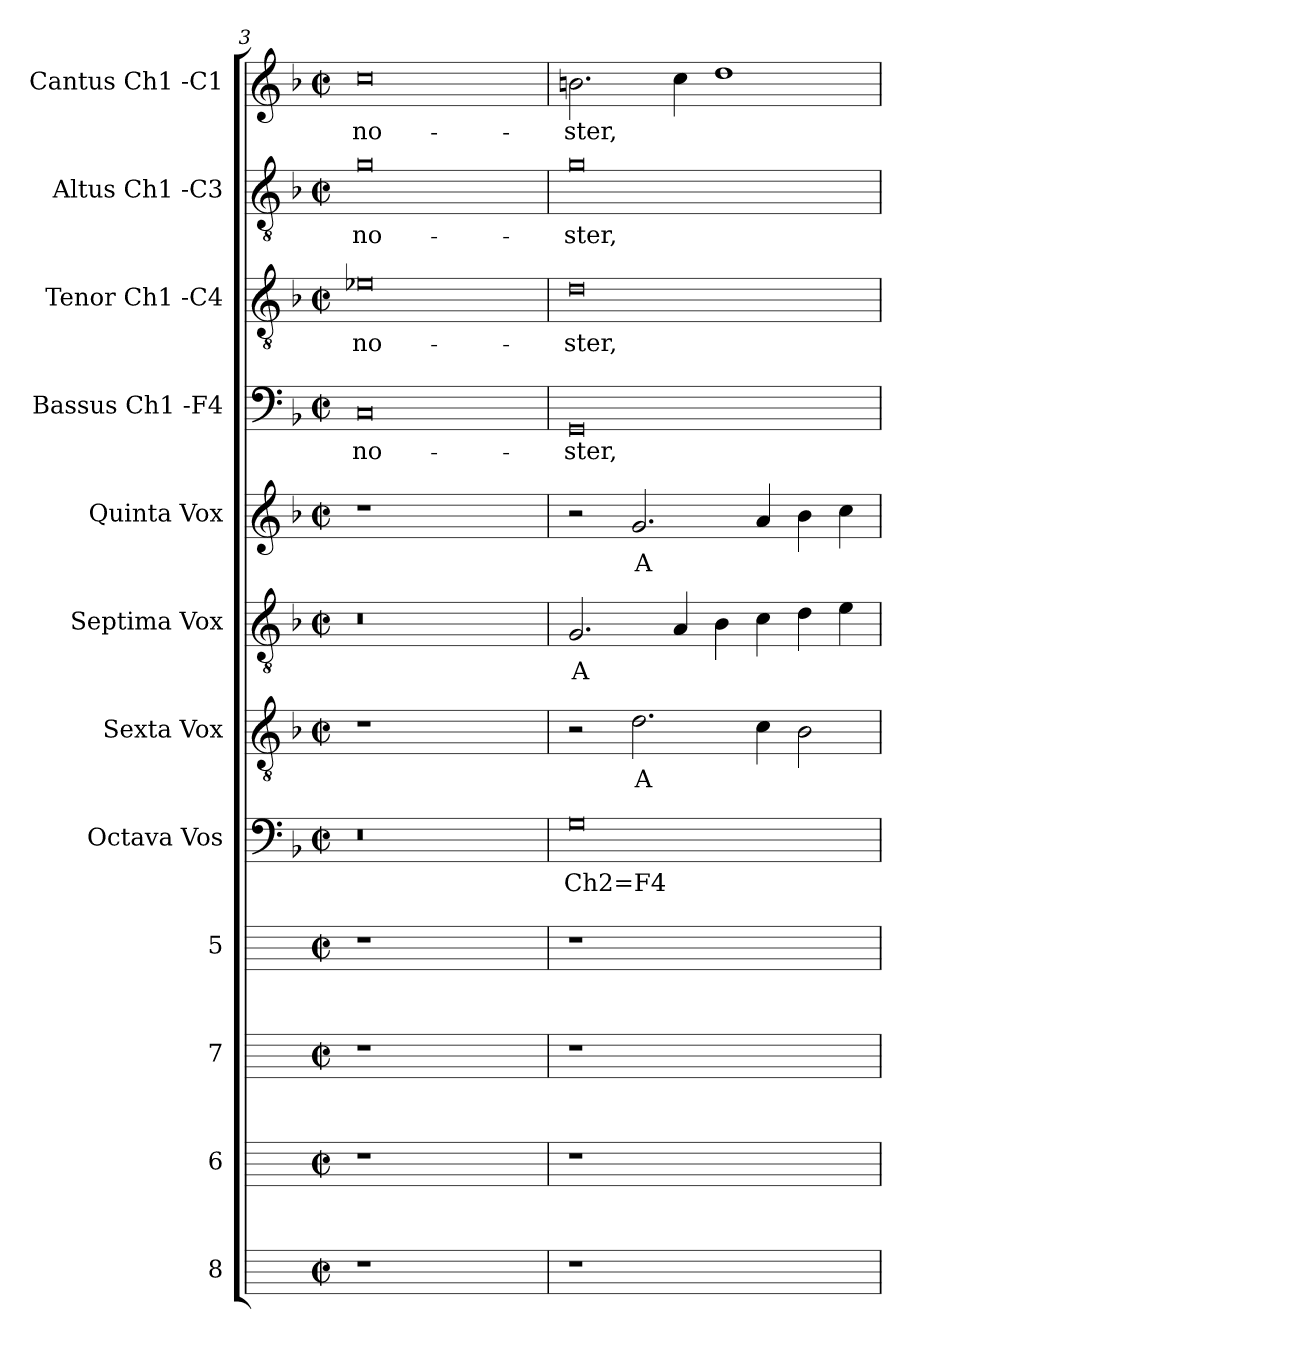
**kern	**kern	**kern	**kern	**kern	**text	**kern	**text	**kern	**text	**kern	**text	**kern	**text	**kern	**text	**kern	**text	**kern	**text
*part12	*part11	*part10	*part9	*part8	*part8	*part7	*part7	*part6	*part6	*part5	*part5	*part4	*part4	*part3	*part3	*part2	*part2	*part1	*part1
*staff12	*staff11	*staff10	*staff9	*staff8	*staff8	*staff7	*staff7	*staff6	*staff6	*staff5	*staff5	*staff4	*staff4	*staff3	*staff3	*staff2	*staff2	*staff1	*staff1
*I"8	*I"6	*I"7	*I"5	*I"Octava  Vos	*	*I"Sexta  Vox	*	*I"Septima  Vox	*	*I"Quinta  Vox	*	*I"Bassus  Ch1 -F4	*	*I"Tenor  Ch1 -C4	*	*I"Altus  Ch1 -C3	*	*I"Cantus  Ch1 -C1	*
*	*	*	*	*	*	*	*	*	*	*	*	*I'B	*	*I'T	*	*I'A	*	*I'C	*
*	*	*	*	*clefF4	*	*clefGv2	*	*clefGv2	*	*clefG2	*	*clefF4	*	*clefGv2	*	*clefGv2	*	*clefG2	*
*k[]	*k[]	*k[]	*k[]	*k[b-]	*	*k[b-]	*	*k[b-]	*	*k[b-]	*	*k[b-]	*	*k[b-]	*	*k[b-]	*	*k[b-]	*
*C:	*C:	*C:	*C:	*F:	*	*F:	*	*F:	*	*F:	*	*F:	*	*F:	*	*F:	*	*F:	*
*M2/2	*M2/2	*M2/2	*M2/2	*M2/2	*	*M2/2	*	*M2/2	*	*M2/2	*	*M2/2	*	*M2/2	*	*M2/2	*	*M2/2	*
*met(c|)	*met(c|)	*met(c|)	*met(c|)	*met(c|)	*	*met(c|)	*	*met(c|)	*	*met(c|)	*	*met(c|)	*	*met(c|)	*	*met(c|)	*	*met(c|)	*
=3	=3	=3	=3	=3	=3	=3	=3	=3	=3	=3	=3	=3	=3	=3	=3	=3	=3	=3	=3
!	!	!	!	!	!	!	!	!	!	!	!	!	!LO:LY:b:cj	!	!LO:LY:b:cj	!	!LO:LY:b:cj	!	!LO:LY:b:cj
1r	1r	1r	1r	0r	.	1r	.	0r	.	1r	.	0C	no-	0e-X	no-	0g	no-	0cc	no-
1ryy	1ryy	1ryy	1ryy	.	.	1ryy	.	.	.	1ryy	.	.	.	.	.	.	.	.	.
=4	=4	=4	=4	=4	=4	=4	=4	=4	=4	=4	=4	=4	=4	=4	=4	=4	=4	=4	=4
!	!	!	!	!	!LO:LY:b:rj	!	!	!	!LO:LY:b:cj	!	!	!	!LO:LY:b:cj	!	!LO:LY:b:cj	!	!LO:LY:b:cj	!	!LO:LY:b:cj
1r	1r	1r	1r	0G	Ch2=F4	2r	.	2.G/	A-	2r	.	0GG	-ster,	0d	-ster,	0g	-ster,	2.bn\	-ster,
!	!	!	!	!	!	!	!LO:LY:b:cj	!	!	!	!LO:LY:b:cj	!	!	!	!	!	!	!	!
.	.	.	.	.	.	2.d\	A-	.	.	2.g/	A-	.	.	.	.	.	.	.	.
!	!	!	!	!	!	!	!	!	!LO:LY:b:cj	!	!	!	!	!	!	!	!	!	!LO:LY:b:cj
.	.	.	.	.	.	.	.	4A/	--	.	.	.	.	.	.	.	.	4cc\	.
!	!	!	!	!	!	!	!	!	!LO:LY:b:cj	!	!	!	!	!	!	!	!	!	!LO:LY:b:cj
1ryy	1ryy	1ryy	1ryy	.	.	.	.	4B-\	--	.	.	.	.	.	.	.	.	1dd	.
!	!	!	!	!	!	!	!LO:LY:b:cj	!	!LO:LY:b:cj	!	!LO:LY:b:cj	!	!	!	!	!	!	!	!
.	.	.	.	.	.	4c\	--	4c\	--	4a/	--	.	.	.	.	.	.	.	.
!	!	!	!	!	!	!	!LO:LY:b:cj	!	!LO:LY:b:cj	!	!LO:LY:b:cj	!	!	!	!	!	!	!	!
.	.	.	.	.	.	2B-\	--	4d\	--	4b-\	--	.	.	.	.	.	.	.	.
!	!	!	!	!	!	!	!	!	!LO:LY:b:cj	!	!LO:LY:b:cj	!	!	!	!	!	!	!	!
.	.	.	.	.	.	.	.	4e\	--	4cc\	--	.	.	.	.	.	.	.	.
=	=	=	=	=	=	=	=	=	=	=	=	=	=	=	=	=	=	=	=
*-	*-	*-	*-	*-	*-	*-	*-	*-	*-	*-	*-	*-	*-	*-	*-	*-	*-	*-	*-
